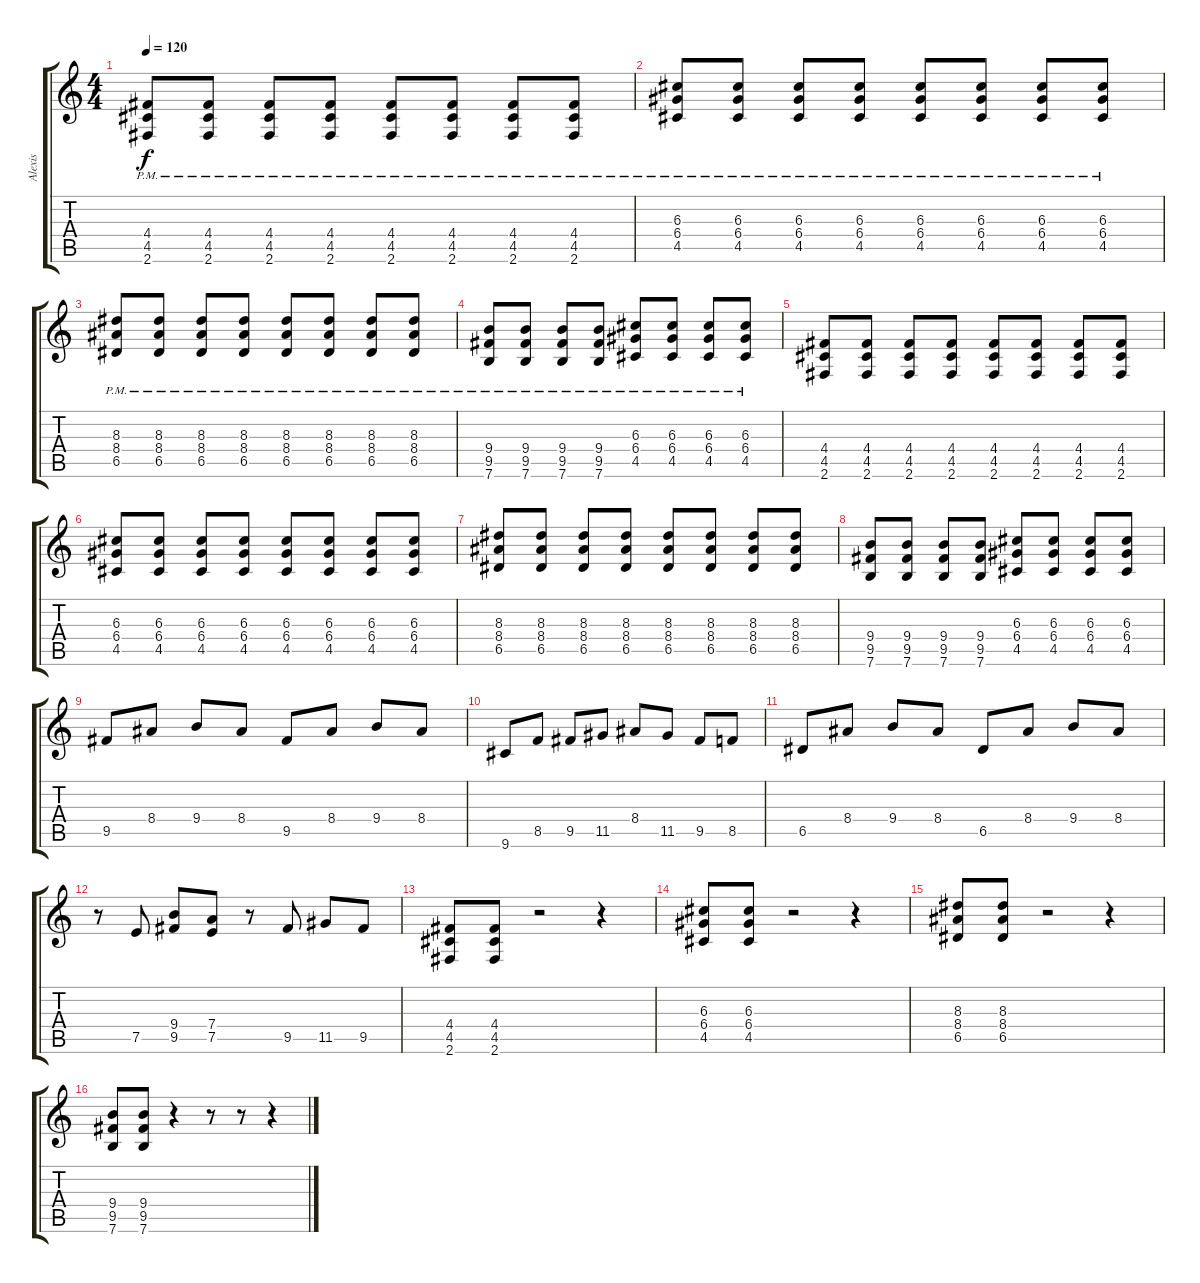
\track ("Alexis" "Alexis") {instrument distortionguitar}
\staff {score tabs}
\tuning (E4 B3 G3 D3 A2 E2) {hide}
\ts (4 4)
\tempo 120
\clef g2
\ks c
(4.4 4.5 2.6{pm}).8{dy f} (4.4 4.5 2.6{pm}).8 (4.4 4.5 2.6{pm}).8 (4.4 4.5 2.6{pm}).8 (4.4 4.5 2.6{pm}).8 (4.4 4.5 2.6{pm}).8 (4.4 4.5 2.6{pm}).8 (4.4 4.5 2.6{pm}).8 |
(6.3 6.4 4.5{pm}).8 (6.3 6.4 4.5{pm}).8 (6.3 6.4 4.5{pm}).8 (6.3 6.4 4.5{pm}).8 (6.3 6.4 4.5{pm}).8 (6.3 6.4 4.5{pm}).8 (6.3 6.4 4.5{pm}).8 (6.3 6.4 4.5{pm}).8 |
(8.3 8.4 6.5{pm}).8 (8.3 8.4 6.5{pm}).8 (8.3 8.4 6.5{pm}).8 (8.3 8.4 6.5{pm}).8 (8.3 8.4 6.5{pm}).8 (8.3 8.4 6.5{pm}).8 (8.3 8.4 6.5{pm}).8 (8.3 8.4 6.5{pm}).8 |
(9.4 9.5 7.6{pm}).8 (9.4 9.5 7.6{pm}).8 (9.4 9.5 7.6{pm}).8 (9.4 9.5{pm} 7.6).8 (6.3 6.4 4.5{pm}).8 (6.3 6.4 4.5{pm}).8 (6.3 6.4 4.5{pm}).8 (6.3 6.4 4.5{pm}).8 |
(4.4 4.5 2.6).8 (4.4 4.5 2.6).8 (4.4 4.5 2.6).8 (4.4 4.5 2.6).8 (4.4 4.5 2.6).8 (4.4 4.5 2.6).8 (4.4 4.5 2.6).8 (4.4 4.5 2.6).8 |
(6.3 6.4 4.5).8 (6.3 6.4 4.5).8 (6.3 6.4 4.5).8 (6.3 6.4 4.5).8 (6.3 6.4 4.5).8 (6.3 6.4 4.5).8 (6.3 6.4 4.5).8 (6.3 6.4 4.5).8 |
(8.3 8.4 6.5).8 (8.3 8.4 6.5).8 (8.3 8.4 6.5).8 (8.3 8.4 6.5).8 (8.3 8.4 6.5).8 (8.3 8.4 6.5).8 (8.3 8.4 6.5).8 (8.3 8.4 6.5).8 |
(9.4 9.5 7.6).8 (9.4 9.5 7.6).8 (9.4 9.5 7.6).8 (9.4 9.5 7.6).8 (6.3 6.4 4.5).8 (6.3 6.4 4.5).8 (6.3 6.4 4.5).8 (6.3 6.4 4.5).8 |
9.5.8 8.4.8 9.4.8 8.4.8 9.5.8 8.4.8 9.4.8 8.4.8 |
9.6.8 8.5.8 9.5.8 11.5.8 8.4.8 11.5.8 9.5.8 8.5.8 |
6.5.8 8.4.8 9.4.8 8.4.8 6.5.8 8.4.8 9.4.8 8.4.8 |
r.8 7.5.8 (9.4 9.5).8 (7.4 7.5).8 r.8 9.5.8 11.5.8 9.5.8 |
(4.4 4.5 2.6).8 (4.4 4.5 2.6).8 r.2 r.4 |
(6.3 6.4 4.5).8 (6.3 6.4 4.5).8 r.2 r.4 |
(8.3 8.4 6.5).8 (8.3 8.4 6.5).8 r.2 r.4 |
(9.4 9.5 7.6).8 (9.4 9.5 7.6).8 r.4 r.8 r.8 r.4
